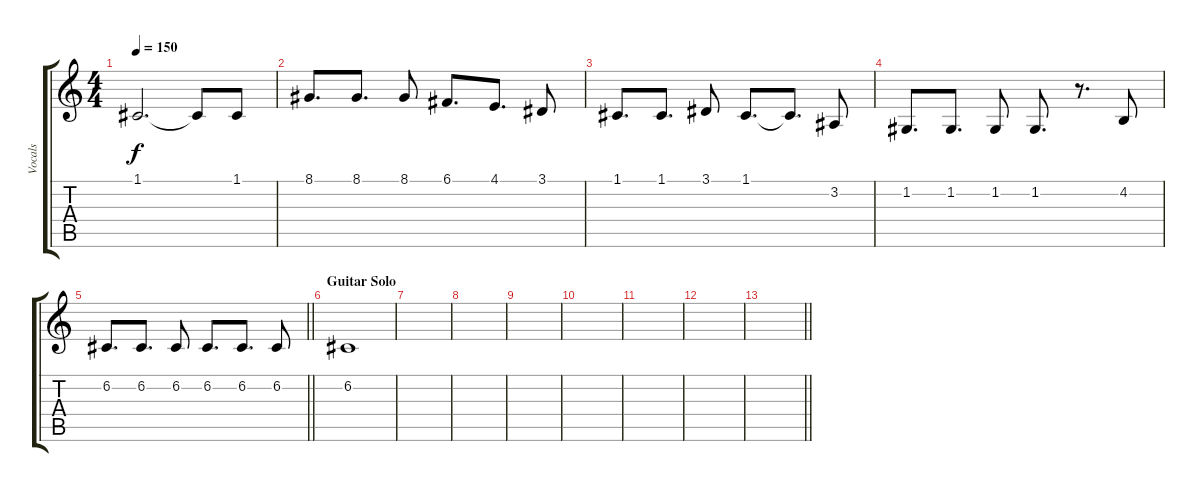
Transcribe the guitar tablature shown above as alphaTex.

\track ("Vocals" "Vocals") {instrument lead1square}
\staff {score tabs}
\tuning (C4 G3 Eb3 Bb2 F2 C2) {hide}
\ts (4 4)
\tempo 150
\clef g2
\ks c
1.1.2{d dy f} 1.1{t}.8 1.1.8 |
8.1.8{d} 8.1.8{d} 8.1.8 6.1.8{d} 4.1.8{d} 3.1.8 |
1.1.8{d} 1.1.8{d} 3.1.8 1.1.8{d} 1.1{t}.8{d} 3.2.8 |
1.2.8{d} 1.2.8{d} 1.2.8 1.2.8{d} r.8{d} 4.2.8 |
\barLineRight lightlight
6.2.8{d} 6.2.8{d} 6.2.8 6.2.8{d} 6.2.8{d} 6.2.8 |
\section ("" "Guitar Solo")
6.2.1 |
|
|
|
|
|
|
\barLineRight lightlight
